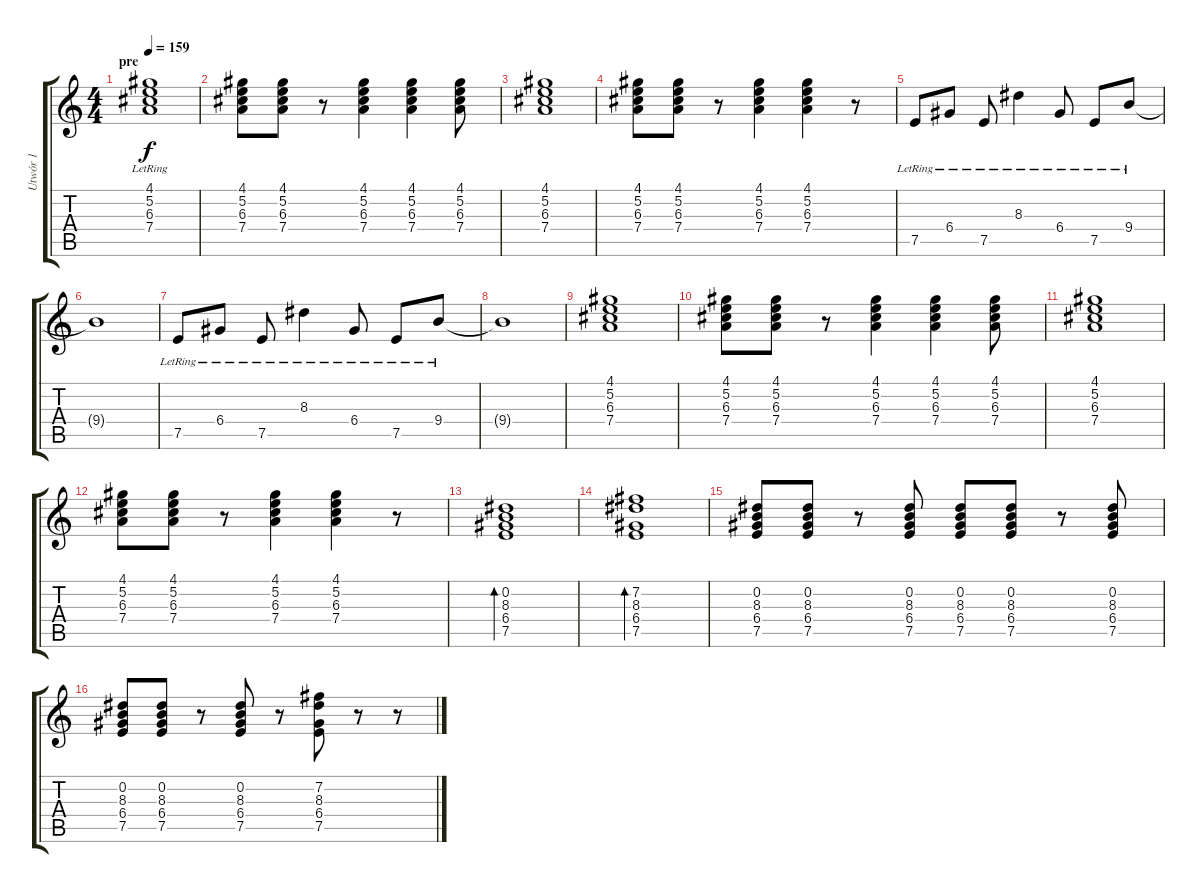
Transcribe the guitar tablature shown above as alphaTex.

\track ("Utwór 1" "Utwór 1") {instrument electricguitarjazz}
\staff {score tabs}
\tuning (E4 B3 G3 D3 A2 E2) {hide}
\ts (4 4)
\section ("" "pre")
\tempo 159
\clef g2
\ks c
(4.1{lr} 5.2{lr} 6.3{lr} 7.4{lr}).1{dy f} |
(4.1 5.2 6.3 7.4).8 (4.1 5.2 6.3 7.4).8 r.8 (4.1 5.2 6.3 7.4).4 (4.1 5.2 6.3 7.4).4 (4.1 5.2 6.3 7.4).8 |
(4.1 5.2 6.3 7.4).1 |
(4.1 5.2 6.3 7.4).8 (4.1 5.2 6.3 7.4).8 r.8 (4.1 5.2 6.3 7.4).4 (4.1 5.2 6.3 7.4).4 r.8 |
7.5{lr}.8 6.4{lr}.8 7.5{lr}.8 8.3{lr}.4 6.4{lr}.8 7.5{lr}.8 9.4{lr}.8 |
9.4{t}.1 |
7.5{lr}.8 6.4{lr}.8 7.5{lr}.8 8.3{lr}.4 6.4{lr}.8 7.5{lr}.8 9.4{lr}.8 |
9.4{t}.1 |
(4.1 5.2 6.3 7.4).1 |
(4.1 5.2 6.3 7.4).8 (4.1 5.2 6.3 7.4).8 r.8 (4.1 5.2 6.3 7.4).4 (4.1 5.2 6.3 7.4).4 (4.1 5.2 6.3 7.4).8 |
(4.1 5.2 6.3 7.4).1 |
(4.1 5.2 6.3 7.4).8 (4.1 5.2 6.3 7.4).8 r.8 (4.1 5.2 6.3 7.4).4 (4.1 5.2 6.3 7.4).4 r.8 |
(0.2 8.3 6.4 7.5).1{bd 60} |
(7.2 8.3 6.4 7.5).1{bd 60} |
(0.2 8.3 6.4 7.5).8 (0.2 8.3 6.4 7.5).8 r.8 (0.2 8.3 6.4 7.5).8 (0.2 8.3 6.4 7.5).8 (0.2 8.3 6.4 7.5).8 r.8 (0.2 8.3 6.4 7.5).8 |
(0.2 8.3 6.4 7.5).8 (0.2 8.3 6.4 7.5).8 r.8 (0.2 8.3 6.4 7.5).8 r.8 (7.2 8.3 6.4 7.5).8 r.8 r.8
